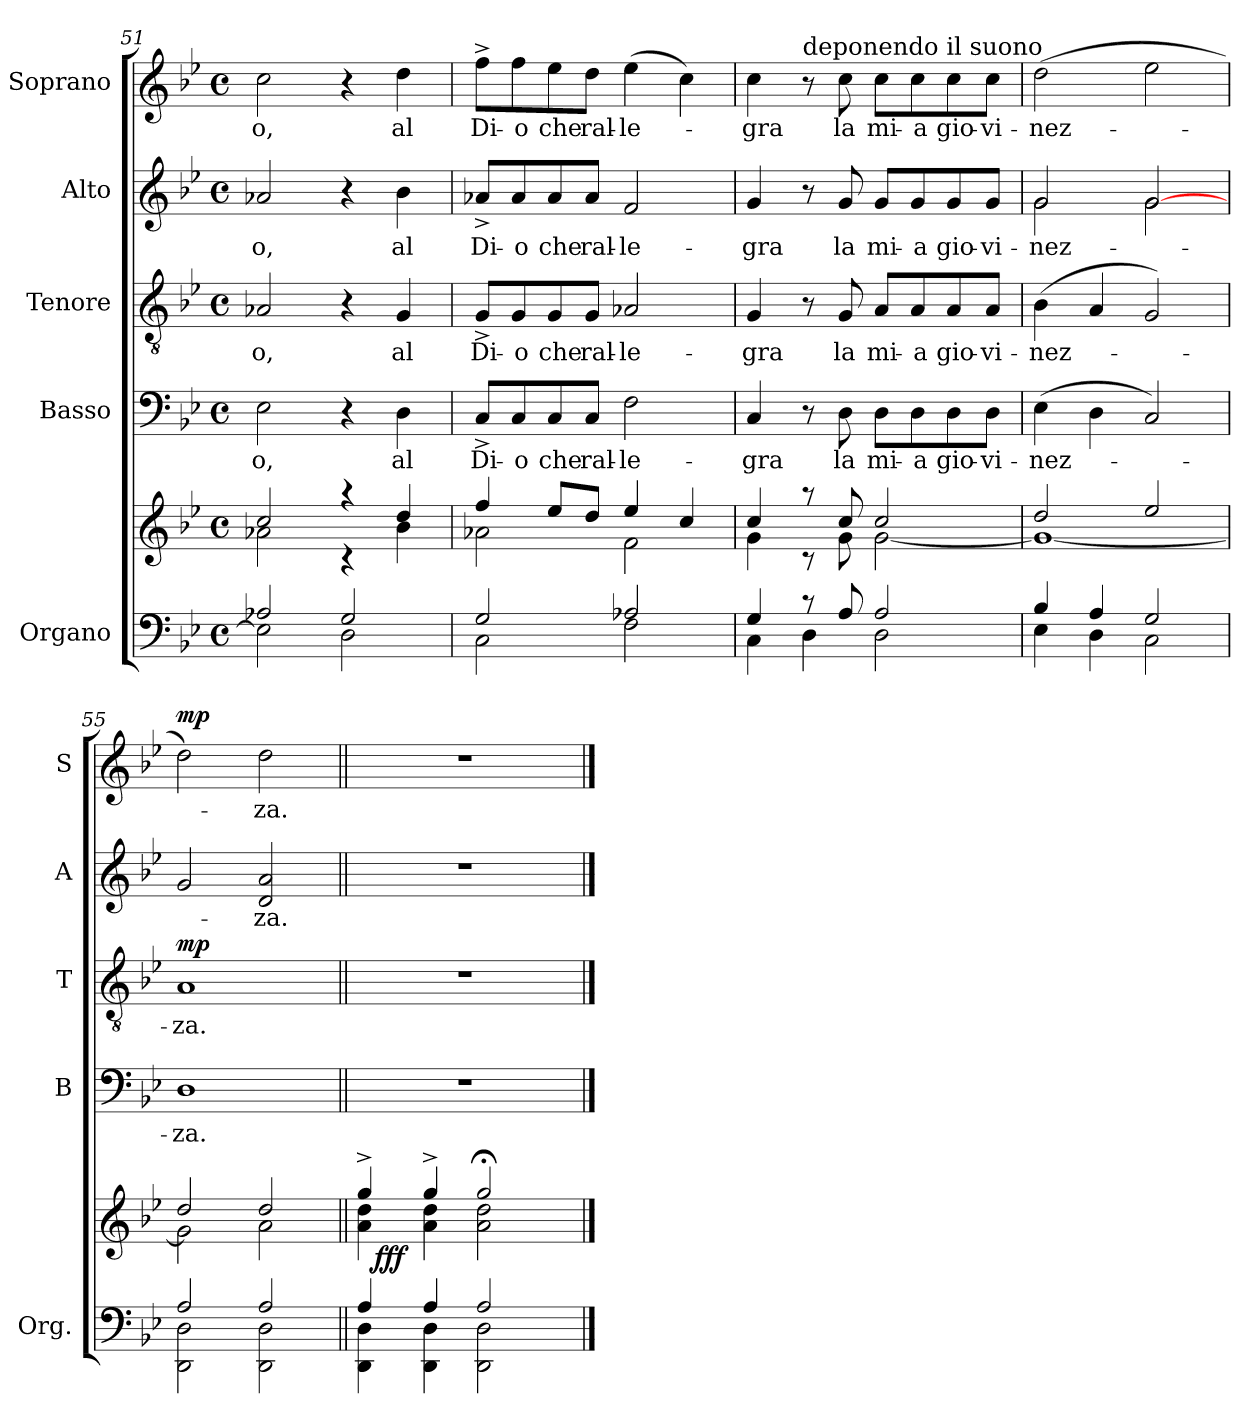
**kern	**kern	**dynam	**kern	**text	**kern	**text	**dynam	**kern	**text	**kern	**text	**dynam
*part5	*part5	*part5	*part4	*part4	*part3	*part3	*part3	*part2	*part2	*part1	*part1	*part1
*staff6	*staff5	*staff5/6	*staff4	*staff4	*staff3	*staff3	*staff3	*staff2	*staff2	*staff1	*staff1	*staff1
*I"Organo	*	*	*I"Basso	*	*I"Tenore	*	*	*I"Alto	*	*I"Soprano	*	*
*I'Org.	*	*	*I'B	*	*I'T	*	*	*I'A	*	*I'S	*	*
*clefF4	*clefG2	*	*clefF4	*	*clefGv2	*	*	*clefG2	*	*clefG2	*	*
*k[b-e-]	*k[b-e-]	*	*k[b-e-]	*	*k[b-e-]	*	*	*k[b-e-]	*	*k[b-e-]	*	*
*g:	*g:	*	*g:	*	*g:	*	*	*g:	*	*g:	*	*
*M4/4	*M4/4	*	*M4/4	*	*M4/4	*	*	*M4/4	*	*M4/4	*	*
*met(c)	*met(c)	*	*met(c)	*	*met(c)	*	*	*met(c)	*	*met(c)	*	*
=51	=51	=51	=51	=51	=51	=51	=51	=51	=51	=51	=51	=51
*^	*^	*	*	*	*	*	*	*	*	*	*	*
2A-X/	2E-\]	2cc/	2a-X\	.	2E-\	-o,	2A-X/	-o,	.	2a-X/	-o,	2cc\	-o,	.
2G/	2D\	4raa	4rc	.	4r	.	4r	.	.	4r	.	4r	.	.
.	.	4dd/	4b-\	.	4D\	al	4G/	al	.	4b-\	al	4dd\	al	.
=52	=52	=52	=52	=52	=52	=52	=52	=52	=52	=52	=52	=52	=52	=52
2G/	2C\	4ff/	2a-X\	.	8C^</L	Di-	8G^</L	Di-	.	8a-X^</L	Di-	8ff^>\L	Di-	.
.	.	.	.	.	8C/	-o	8G/	-o	.	8a-/	-o	8ff\	-o	.
.	.	8ee-/L	.	.	8C/	che	8G/	che	.	8a-/	che	8ee-\	che	.
.	.	8dd/J	.	.	8C/J	ral-	8G/J	ral-	.	8a-/J	ral-	8dd\J	ral-	.
2A-X/	2F\	4ee-/	2f\	.	2F\	-le-	2A-X/	-le-	.	2f/	-le-	(4ee-\	-le-	.
.	.	4cc/	.	.	.	.	.	.	.	.	.	4cc\)	.	.
=53	=53	=53	=53	=53	=53	=53	=53	=53	=53	=53	=53	=53	=53	=53
4G/	4C\	4cc/	4g\	.	4C/	-gra	4G/	-gra	.	4g/	-gra	4cc\	-gra	.
!	!	!	!	!	!	!	!	!	!	!	!	!LO:TX:a:t=deponendo il suono	!	!
8rc	4D\	8raa	8rc	.	8r	.	8r	.	.	8r	.	8r	.	.
8A/	.	8cc/	8g\	.	8D\	la	8G/	la	.	8g/	la	8cc\	la	.
2A/	2D\	2cc/	[<2g\	.	8D\L	mi-	8A/L	mi-	.	8g/L	mi-	8cc\L	mi-	.
.	.	.	.	.	8D\	-a	8A/	-a	.	8g/	-a	8cc\	-a	.
.	.	.	.	.	8D\	gio-	8A/	gio-	.	8g/	gio-	8cc\	gio-	.
.	.	.	.	.	8D\J	-vi-	8A/J	-vi-	.	8g/J	-vi-	8cc\J	-vi-	.
=54	=54	=54	=54	=54	=54	=54	=54	=54	=54	=54	=54	=54	=54	=54
*	*	*	*	*	*	*	*	*	*	*^	*	*	*	*
4B-/	4E-\	2dd/	1g_	.	(4E-\	-nez-	(4B-\	-nez-	.	2g/	2g\	-nez-	(2dd\	-nez-	.
4A/	4D\	.	.	.	4D\	.	4A/	.	.	.	.	.	.	.	.
2G/	2C\	2ee-/	.	.	2C/)	.	2G/)	.	.	[>2g/	2g\	.	2ee-\	.	.
=55	=55	=55	=55	=55	=55	=55	=55	=55	=55	=55	=55	=55	=55	=55	=55
!	!	!	!	!	!	!	!	!	!LO:DY:b	!	!	!	!	!	!LO:DY:b
*	*	*	*	*	*	*	*	*	*	*v	*v	*	*	*	*
2A/	2DD\ 2D\	2dd/	2g\]	.	1D	-za.	1A	-za.	mp	2g/	.	2dd\)	.	mp
2A/	2DD\ 2D\	2dd/	2a\	.	.	.	.	.	.	2d/ 2a/	-za.	2dd\	-za.	.
=56||	=56||	=56||	=56||	=56||	=56||	=56||	=56||	=56||	=56||	=56||	=56||	=56||	=56||	=56||
*	*	*	*^	*	*	*	*	*	*	*	*	*	*	*
4A/	4DD\ 4D\	4gg^>/	4a\ 4dd\	24ryy	.	1r	.	1r	.	.	1r	.	1r	.	.
!	!	!	!	!	!LO:DY:b	!	!	!	!	!	!	!	!	!	!
.	.	.	.	3%2ryy	fff	.	.	.	.	.	.	.	.	.	.
4A/	4DD\ 4D\	4gg^>/	4a\ 4dd\	.	.	.	.	.	.	.	.	.	.	.	.
2A/	2DD\ 2D\	2gg;</	2a\ 2dd\	.	.	.	.	.	.	.	.	.	.	.	.
.	.	.	.	6..ryy	.	.	.	.	.	.	.	.	.	.	.
*v	*v	*	*	*	*	*	*	*	*	*	*	*	*	*	*
*	*v	*v	*v	*	*	*	*	*	*	*	*	*	*	*
==	==	==	==	==	==	==	==	==	==	==	==	==
*-	*-	*-	*-	*-	*-	*-	*-	*-	*-	*-	*-	*-
